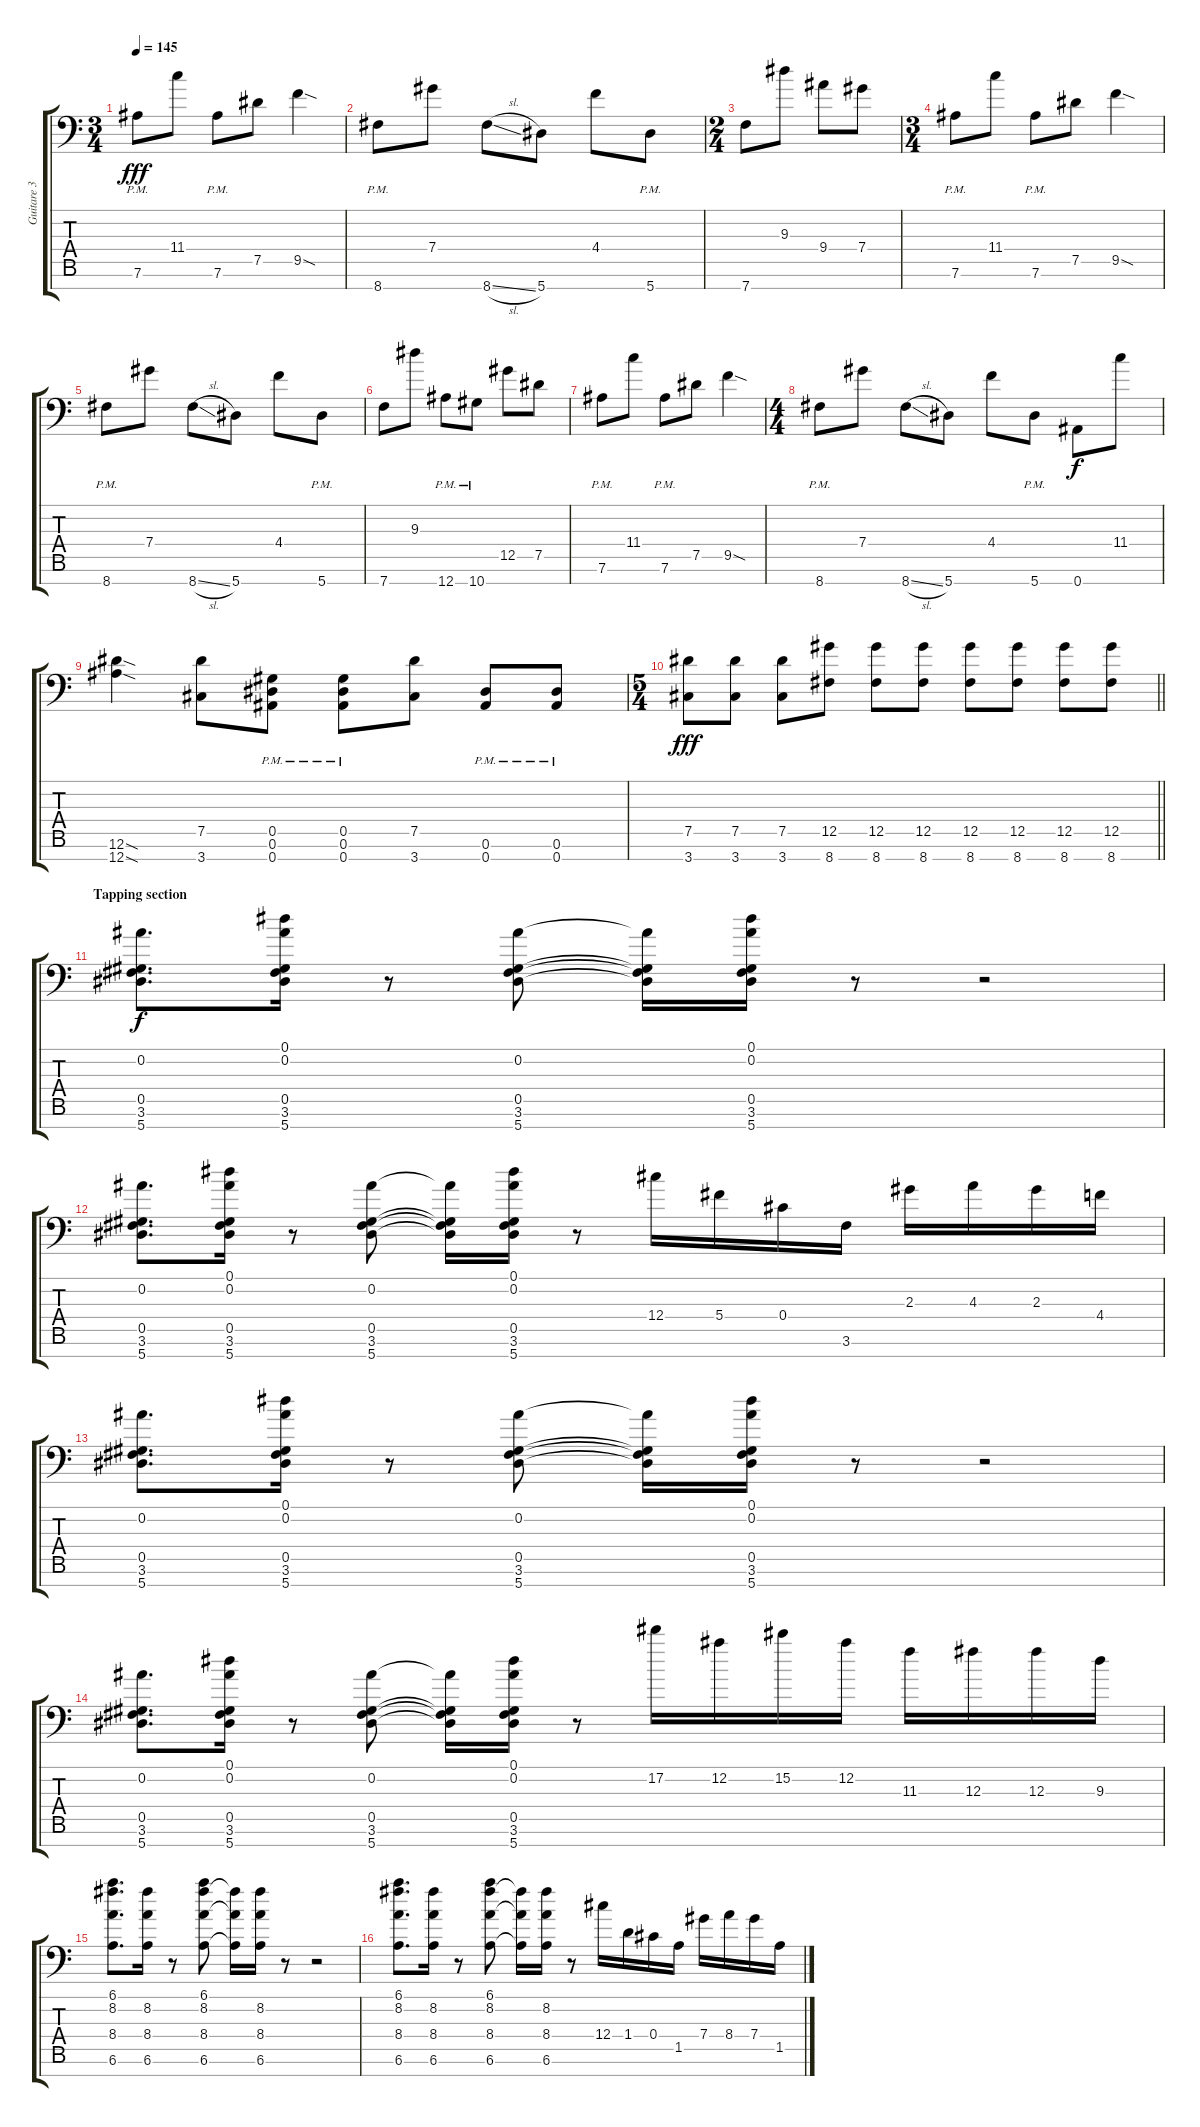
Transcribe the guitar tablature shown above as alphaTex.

\track ("Guitare 3" "Guitare 3") {instrument distortionguitar}
\staff {score tabs}
\tuning (Eb4 Bb3 Gb3 Db3 Ab2 Eb2 Bb1) {hide}
\ts (3 4)
\tempo 145
\clef f4
\ks c
7.6{pm}.8{dy fff} 11.4.8 7.6{pm}.8 7.5.8 9.5{sod}.4 |
8.7{pm}.8 7.4.8 8.7{sl}.8 5.7.8 4.4.8 5.7{pm}.8 |
\ts (2 4)
7.7.8 9.3.8 9.4.8 7.4.8 |
\ts (3 4)
7.6{pm}.8 11.4.8 7.6{pm}.8 7.5.8 9.5{sod}.4 |
8.7{pm}.8 7.4.8 8.7{sl}.8 5.7.8 4.4.8 5.7{pm}.8 |
7.7.8 9.3.8 12.7{pm}.8 10.7{pm}.8 12.5.8 7.5.8 |
7.6{pm}.8 11.4.8 7.6{pm}.8 7.5.8 9.5{sod}.4 |
\ts (4 4)
8.7{pm}.8 7.4.8 8.7{sl}.8 5.7.8 4.4.8 5.7{pm}.8 0.7.8{dy f} 11.4.8 |
(12.6{sod} 12.7{sod}).4{volume 13 balance 14} (7.5 3.7).8 (0.5{pm} 0.6{pm} 0.7{pm}).8 (0.5{pm} 0.6{pm} 0.7{pm}).8 (7.5 3.7).8 (0.6{pm} 0.7{pm}).8 (0.6{pm} 0.7{pm}).8 |
\ts (5 4)
\barLineRight lightlight
(7.5 3.7).8{dy fff} (7.5 3.7).8 (7.5 3.7).8 (12.5 8.7).8 (12.5 8.7).8 (12.5 8.7).8 (12.5 8.7).8 (12.5 8.7).8 (12.5 8.7).8 (12.5 8.7).8 |
\section ("" "Tapping section")
(0.2 0.5 3.6 5.7).8{d dy f} (0.1 0.2 0.5 3.6 5.7).16 r.8 (0.2 0.5 3.6 5.7).8 (0.2{t} 0.5{t} 3.6{t} 5.7{t}).16 (0.1 0.2 0.5 3.6 5.7).16 r.8 r.2 |
(0.2 0.5 3.6 5.7).8{d} (0.1 0.2 0.5 3.6 5.7).16 r.8 (0.2 0.5 3.6 5.7).8 (0.2{t} 0.5{t} 3.6{t} 5.7{t}).16 (0.1 0.2 0.5 3.6 5.7).16 r.8 12.4.16 5.4.16 0.4.16 3.6.16 2.3.16 4.3.16 2.3.16 4.4.16 |
(0.2 0.5 3.6 5.7).8{d} (0.1 0.2 0.5 3.6 5.7).16 r.8 (0.2 0.5 3.6 5.7).8 (0.2{t} 0.5{t} 3.6{t} 5.7{t}).16 (0.1 0.2 0.5 3.6 5.7).16 r.8 r.2 |
(0.2 0.5 3.6 5.7).8{d} (0.1 0.2 0.5 3.6 5.7).16 r.8 (0.2 0.5 3.6 5.7).8 (0.2{t} 0.5{t} 3.6{t} 5.7{t}).16 (0.1 0.2 0.5 3.6 5.7).16 r.8 17.2.16 12.2.16 15.2.16 12.2.16 11.3.16 12.3.16 12.3.16 9.3.16 |
(6.1 8.2 8.4 6.6).8{d} (8.2 8.4 6.6).16 r.8 (6.1 8.2 8.4 6.6).8 (8.2{t} 8.4{t} 6.6{t}).16 (8.2 8.4 6.6).16 r.8 r.2 |
(6.1 8.2 8.4 6.6).8{d} (8.2 8.4 6.6).16 r.8 (6.1 8.2 8.4 6.6).8 (8.2{t} 8.4{t} 6.6{t}).16 (8.2 8.4 6.6).16 r.8 12.4.16 1.4.16 0.4.16 1.5.16 7.4.16 8.4.16 7.4.16 1.5.16
